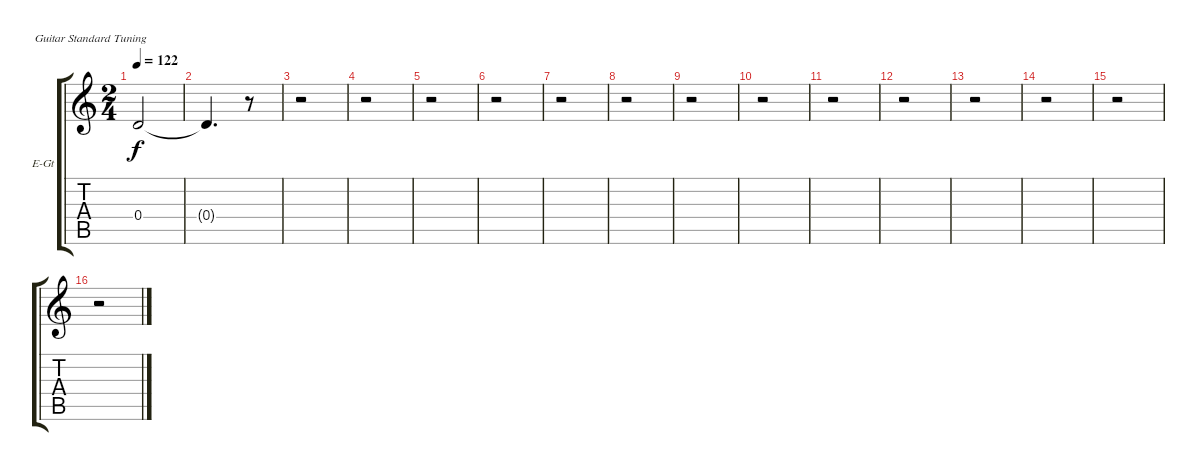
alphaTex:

\bracketExtendMode groupsimilarinstruments
\firstSystemTrackNameOrientation horizontal
\otherSystemsTrackNameOrientation horizontal
\track ("Соло Гитара 2" "E-Gt") {instrument electricguitarclean}
\staff {score tabs}
\tuning (E4 B3 G3 D3 A2 E2)
\ts (2 4)
\tempo 122
\clef g2
\ks c
0.4{t}.2{dy f} |
0.4{t}.4{d} r.8 |
r.2 |
r.2 |
r.2 |
r.2 |
r.2 |
r.2 |
r.2 |
r.2 |
r.2 |
r.2 |
r.2 |
r.2 |
r.2 |
r.2
